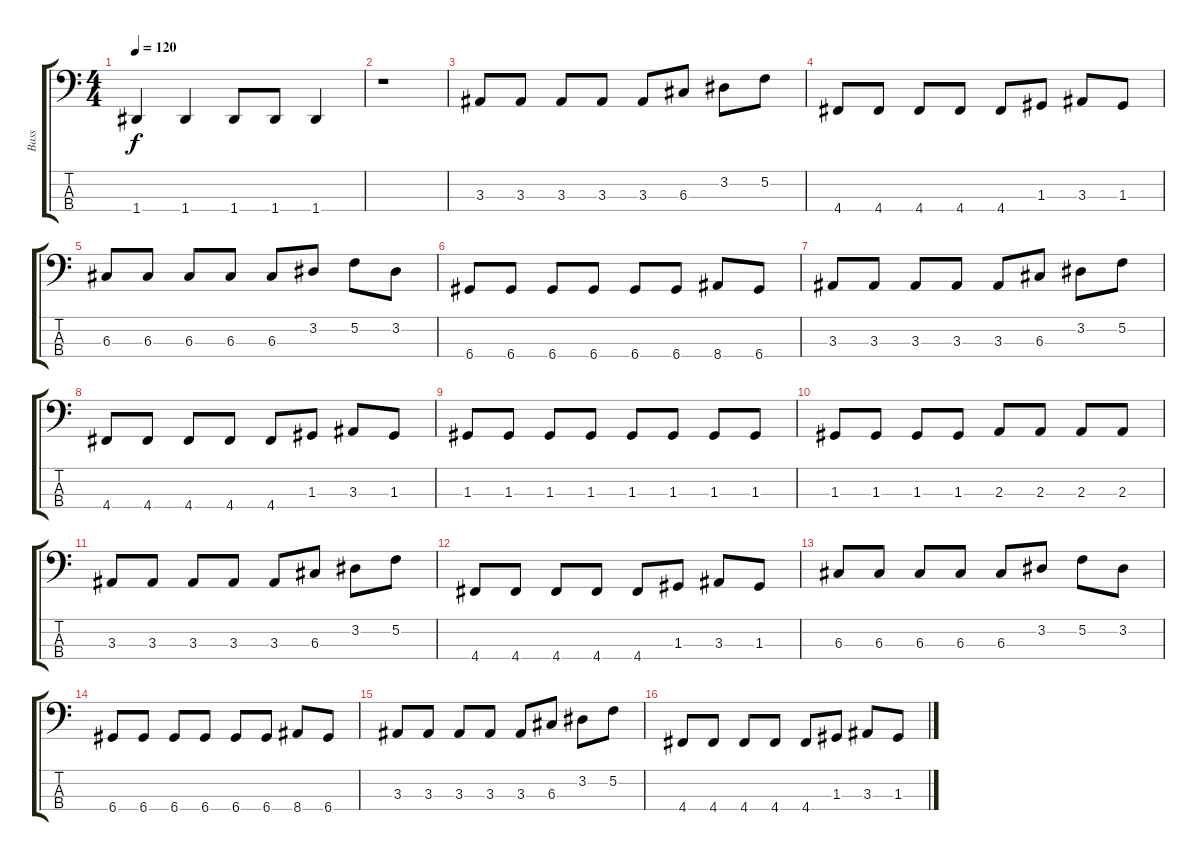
\track ("Bass" "Bass") {instrument slapbass1}
\staff {score tabs}
\tuning (F2 C2 G1 D1) {hide}
\ts (4 4)
\tempo 120
\clef f4
\ks c
1.4.4{dy f} 1.4.4 1.4.8 1.4.8 1.4.4 |
r.1 |
3.3.8 3.3.8 3.3.8 3.3.8 3.3.8 6.3.8 3.2.8 5.2.8 |
4.4.8 4.4.8 4.4.8 4.4.8 4.4.8 1.3.8 3.3.8 1.3.8 |
6.3.8 6.3.8 6.3.8 6.3.8 6.3.8 3.2.8 5.2.8 3.2.8 |
6.4.8 6.4.8 6.4.8 6.4.8 6.4.8 6.4.8 8.4.8 6.4.8 |
3.3.8 3.3.8 3.3.8 3.3.8 3.3.8 6.3.8 3.2.8 5.2.8 |
4.4.8 4.4.8 4.4.8 4.4.8 4.4.8 1.3.8 3.3.8 1.3.8 |
1.3.8 1.3.8 1.3.8 1.3.8 1.3.8 1.3.8 1.3.8 1.3.8 |
1.3.8 1.3.8 1.3.8 1.3.8 2.3.8 2.3.8 2.3.8 2.3.8 |
3.3.8 3.3.8 3.3.8 3.3.8 3.3.8 6.3.8 3.2.8 5.2.8 |
4.4.8 4.4.8 4.4.8 4.4.8 4.4.8 1.3.8 3.3.8 1.3.8 |
6.3.8 6.3.8 6.3.8 6.3.8 6.3.8 3.2.8 5.2.8 3.2.8 |
6.4.8 6.4.8 6.4.8 6.4.8 6.4.8 6.4.8 8.4.8 6.4.8 |
3.3.8 3.3.8 3.3.8 3.3.8 3.3.8 6.3.8 3.2.8 5.2.8 |
4.4.8 4.4.8 4.4.8 4.4.8 4.4.8 1.3.8 3.3.8 1.3.8
